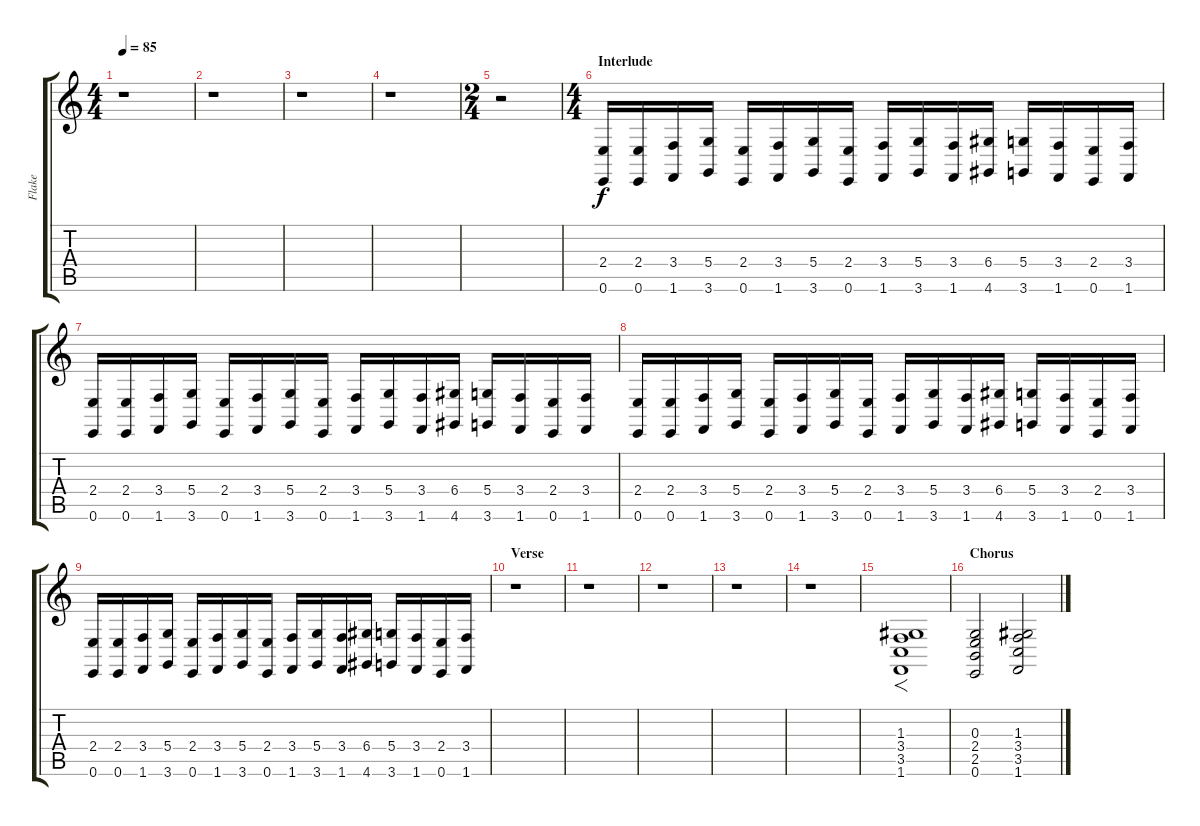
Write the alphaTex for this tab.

\track ("Flake" "Flake") {instrument lead8bassandlead}
\staff {score tabs}
\tuning (E4 B3 G3 D3 A2 E2) {hide}
\ts (4 4)
\tempo 85
\clef g2
\ks c
r.1{dy f} |
r.1 |
r.1 |
r.1 |
\ts (2 4)
r.2 |
\ts (4 4)
\section ("" "Interlude")
(2.4 0.6).16{instrument lead1square} (2.4 0.6).16 (3.4 1.6).16 (5.4 3.6).16 (2.4 0.6).16 (3.4 1.6).16 (5.4 3.6).16 (2.4 0.6).16 (3.4 1.6).16 (5.4 3.6).16 (3.4 1.6).16 (6.4 4.6).16 (5.4 3.6).16 (3.4 1.6).16 (2.4 0.6).16 (3.4 1.6).16 |
(2.4 0.6).16 (2.4 0.6).16 (3.4 1.6).16 (5.4 3.6).16 (2.4 0.6).16 (3.4 1.6).16 (5.4 3.6).16 (2.4 0.6).16 (3.4 1.6).16 (5.4 3.6).16 (3.4 1.6).16 (6.4 4.6).16 (5.4 3.6).16 (3.4 1.6).16 (2.4 0.6).16 (3.4 1.6).16 |
(2.4 0.6).16 (2.4 0.6).16 (3.4 1.6).16 (5.4 3.6).16 (2.4 0.6).16 (3.4 1.6).16 (5.4 3.6).16 (2.4 0.6).16 (3.4 1.6).16 (5.4 3.6).16 (3.4 1.6).16 (6.4 4.6).16 (5.4 3.6).16 (3.4 1.6).16 (2.4 0.6).16 (3.4 1.6).16 |
(2.4 0.6).16 (2.4 0.6).16 (3.4 1.6).16 (5.4 3.6).16 (2.4 0.6).16 (3.4 1.6).16 (5.4 3.6).16 (2.4 0.6).16 (3.4 1.6).16 (5.4 3.6).16 (3.4 1.6).16 (6.4 4.6).16 (5.4 3.6).16 (3.4 1.6).16 (2.4 0.6).16 (3.4 1.6).16 |
\section ("" "Verse")
r.1 |
r.1 |
r.1 |
r.1 |
r.1 |
(1.3 3.4 3.5 1.6).1{f volume 16 instrument pad7halo} |
\section ("" "Chorus")
(0.3 2.4 2.5 0.6).2 (1.3 3.4 3.5 1.6).2
